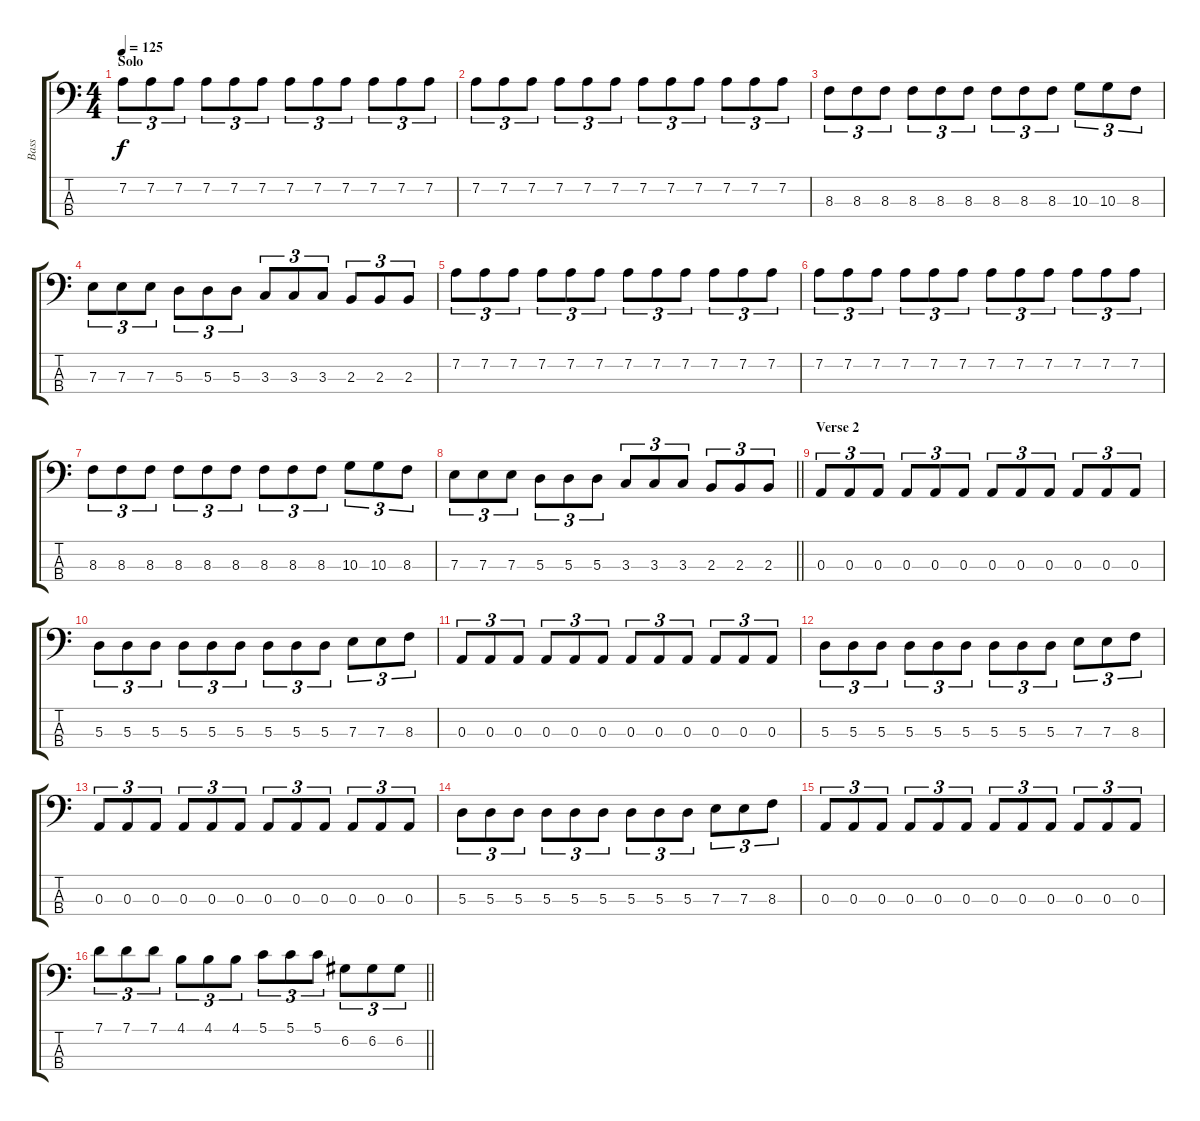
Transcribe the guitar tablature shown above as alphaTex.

\track ("Bass" "Bass") {instrument electricbassfinger}
\staff {score tabs}
\tuning (G2 D2 A1 E1) {hide}
\ts (4 4)
\section ("" "Solo")
\tempo 125
\clef f4
\ks c
7.2.8{tu (3 2) dy f} 7.2.8{tu (3 2)} 7.2.8{tu (3 2)} 7.2.8{tu (3 2)} 7.2.8{tu (3 2)} 7.2.8{tu (3 2)} 7.2.8{tu (3 2)} 7.2.8{tu (3 2)} 7.2.8{tu (3 2)} 7.2.8{tu (3 2)} 7.2.8{tu (3 2)} 7.2.8{tu (3 2)} |
7.2.8{tu (3 2)} 7.2.8{tu (3 2)} 7.2.8{tu (3 2)} 7.2.8{tu (3 2)} 7.2.8{tu (3 2)} 7.2.8{tu (3 2)} 7.2.8{tu (3 2)} 7.2.8{tu (3 2)} 7.2.8{tu (3 2)} 7.2.8{tu (3 2)} 7.2.8{tu (3 2)} 7.2.8{tu (3 2)} |
8.3.8{tu (3 2)} 8.3.8{tu (3 2)} 8.3.8{tu (3 2)} 8.3.8{tu (3 2)} 8.3.8{tu (3 2)} 8.3.8{tu (3 2)} 8.3.8{tu (3 2)} 8.3.8{tu (3 2)} 8.3.8{tu (3 2)} 10.3.8{tu (3 2)} 10.3.8{tu (3 2)} 8.3.8{tu (3 2)} |
7.3.8{tu (3 2)} 7.3.8{tu (3 2)} 7.3.8{tu (3 2)} 5.3.8{tu (3 2)} 5.3.8{tu (3 2)} 5.3.8{tu (3 2)} 3.3.8{tu (3 2)} 3.3.8{tu (3 2)} 3.3.8{tu (3 2)} 2.3.8{tu (3 2)} 2.3.8{tu (3 2)} 2.3.8{tu (3 2)} |
7.2.8{tu (3 2)} 7.2.8{tu (3 2)} 7.2.8{tu (3 2)} 7.2.8{tu (3 2)} 7.2.8{tu (3 2)} 7.2.8{tu (3 2)} 7.2.8{tu (3 2)} 7.2.8{tu (3 2)} 7.2.8{tu (3 2)} 7.2.8{tu (3 2)} 7.2.8{tu (3 2)} 7.2.8{tu (3 2)} |
7.2.8{tu (3 2)} 7.2.8{tu (3 2)} 7.2.8{tu (3 2)} 7.2.8{tu (3 2)} 7.2.8{tu (3 2)} 7.2.8{tu (3 2)} 7.2.8{tu (3 2)} 7.2.8{tu (3 2)} 7.2.8{tu (3 2)} 7.2.8{tu (3 2)} 7.2.8{tu (3 2)} 7.2.8{tu (3 2)} |
8.3.8{tu (3 2)} 8.3.8{tu (3 2)} 8.3.8{tu (3 2)} 8.3.8{tu (3 2)} 8.3.8{tu (3 2)} 8.3.8{tu (3 2)} 8.3.8{tu (3 2)} 8.3.8{tu (3 2)} 8.3.8{tu (3 2)} 10.3.8{tu (3 2)} 10.3.8{tu (3 2)} 8.3.8{tu (3 2)} |
\barLineRight lightlight
7.3.8{tu (3 2)} 7.3.8{tu (3 2)} 7.3.8{tu (3 2)} 5.3.8{tu (3 2)} 5.3.8{tu (3 2)} 5.3.8{tu (3 2)} 3.3.8{tu (3 2)} 3.3.8{tu (3 2)} 3.3.8{tu (3 2)} 2.3.8{tu (3 2)} 2.3.8{tu (3 2)} 2.3.8{tu (3 2)} |
\section ("" "Verse 2")
0.3.8{tu (3 2)} 0.3.8{tu (3 2)} 0.3.8{tu (3 2)} 0.3.8{tu (3 2)} 0.3.8{tu (3 2)} 0.3.8{tu (3 2)} 0.3.8{tu (3 2)} 0.3.8{tu (3 2)} 0.3.8{tu (3 2)} 0.3.8{tu (3 2)} 0.3.8{tu (3 2)} 0.3.8{tu (3 2)} |
5.3.8{tu (3 2)} 5.3.8{tu (3 2)} 5.3.8{tu (3 2)} 5.3.8{tu (3 2)} 5.3.8{tu (3 2)} 5.3.8{tu (3 2)} 5.3.8{tu (3 2)} 5.3.8{tu (3 2)} 5.3.8{tu (3 2)} 7.3.8{tu (3 2)} 7.3.8{tu (3 2)} 8.3.8{tu (3 2)} |
0.3.8{tu (3 2)} 0.3.8{tu (3 2)} 0.3.8{tu (3 2)} 0.3.8{tu (3 2)} 0.3.8{tu (3 2)} 0.3.8{tu (3 2)} 0.3.8{tu (3 2)} 0.3.8{tu (3 2)} 0.3.8{tu (3 2)} 0.3.8{tu (3 2)} 0.3.8{tu (3 2)} 0.3.8{tu (3 2)} |
5.3.8{tu (3 2)} 5.3.8{tu (3 2)} 5.3.8{tu (3 2)} 5.3.8{tu (3 2)} 5.3.8{tu (3 2)} 5.3.8{tu (3 2)} 5.3.8{tu (3 2)} 5.3.8{tu (3 2)} 5.3.8{tu (3 2)} 7.3.8{tu (3 2)} 7.3.8{tu (3 2)} 8.3.8{tu (3 2)} |
0.3.8{tu (3 2)} 0.3.8{tu (3 2)} 0.3.8{tu (3 2)} 0.3.8{tu (3 2)} 0.3.8{tu (3 2)} 0.3.8{tu (3 2)} 0.3.8{tu (3 2)} 0.3.8{tu (3 2)} 0.3.8{tu (3 2)} 0.3.8{tu (3 2)} 0.3.8{tu (3 2)} 0.3.8{tu (3 2)} |
5.3.8{tu (3 2)} 5.3.8{tu (3 2)} 5.3.8{tu (3 2)} 5.3.8{tu (3 2)} 5.3.8{tu (3 2)} 5.3.8{tu (3 2)} 5.3.8{tu (3 2)} 5.3.8{tu (3 2)} 5.3.8{tu (3 2)} 7.3.8{tu (3 2)} 7.3.8{tu (3 2)} 8.3.8{tu (3 2)} |
0.3.8{tu (3 2)} 0.3.8{tu (3 2)} 0.3.8{tu (3 2)} 0.3.8{tu (3 2)} 0.3.8{tu (3 2)} 0.3.8{tu (3 2)} 0.3.8{tu (3 2)} 0.3.8{tu (3 2)} 0.3.8{tu (3 2)} 0.3.8{tu (3 2)} 0.3.8{tu (3 2)} 0.3.8{tu (3 2)} |
\barLineRight lightlight
7.1.8{tu (3 2)} 7.1.8{tu (3 2)} 7.1.8{tu (3 2)} 4.1.8{tu (3 2)} 4.1.8{tu (3 2)} 4.1.8{tu (3 2)} 5.1.8{tu (3 2)} 5.1.8{tu (3 2)} 5.1.8{tu (3 2)} 6.2.8{tu (3 2)} 6.2.8{tu (3 2)} 6.2.8{tu (3 2)}
